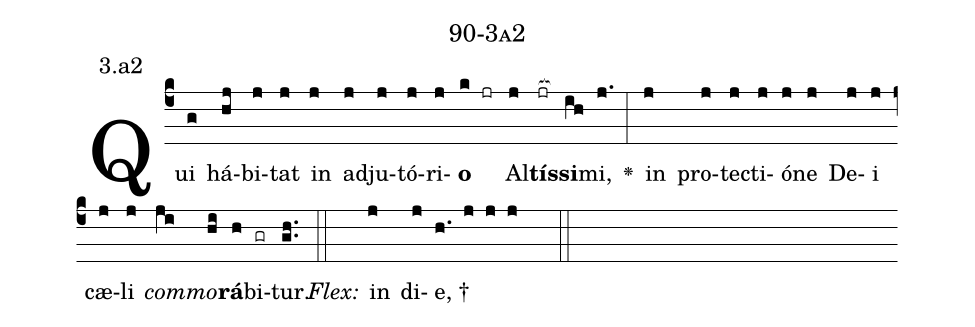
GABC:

name: 90-3a2;
annotation: 3.a2;
%%
(c4)Qui(g) há(hj)bi(j)tat(j) in(j) ad(j)ju(j)tó(j)ri(j)<b>o</b>(k jr) Al(j)<b>tís</b>(jr[ocb:1{])<b>si</b>(ih[ocb:0}])mi,(j.) <v>\greheightstar</v>(:) in(j) pro(j)tec(j)ti(j)ó(j)ne(j) De(j)i(j) cæ(j)li(j) <i>com</i>(ji)<i>mo</i>(hi)<b>rá</b>(h)bi(gr)tur.(gh..) (::)
<i>Flex:</i>()  in(j) di(j)e, †(h. j j j  ::)

%E(j) u(j) o(ji) u(hi) a(h) e.(gh..) (::)
